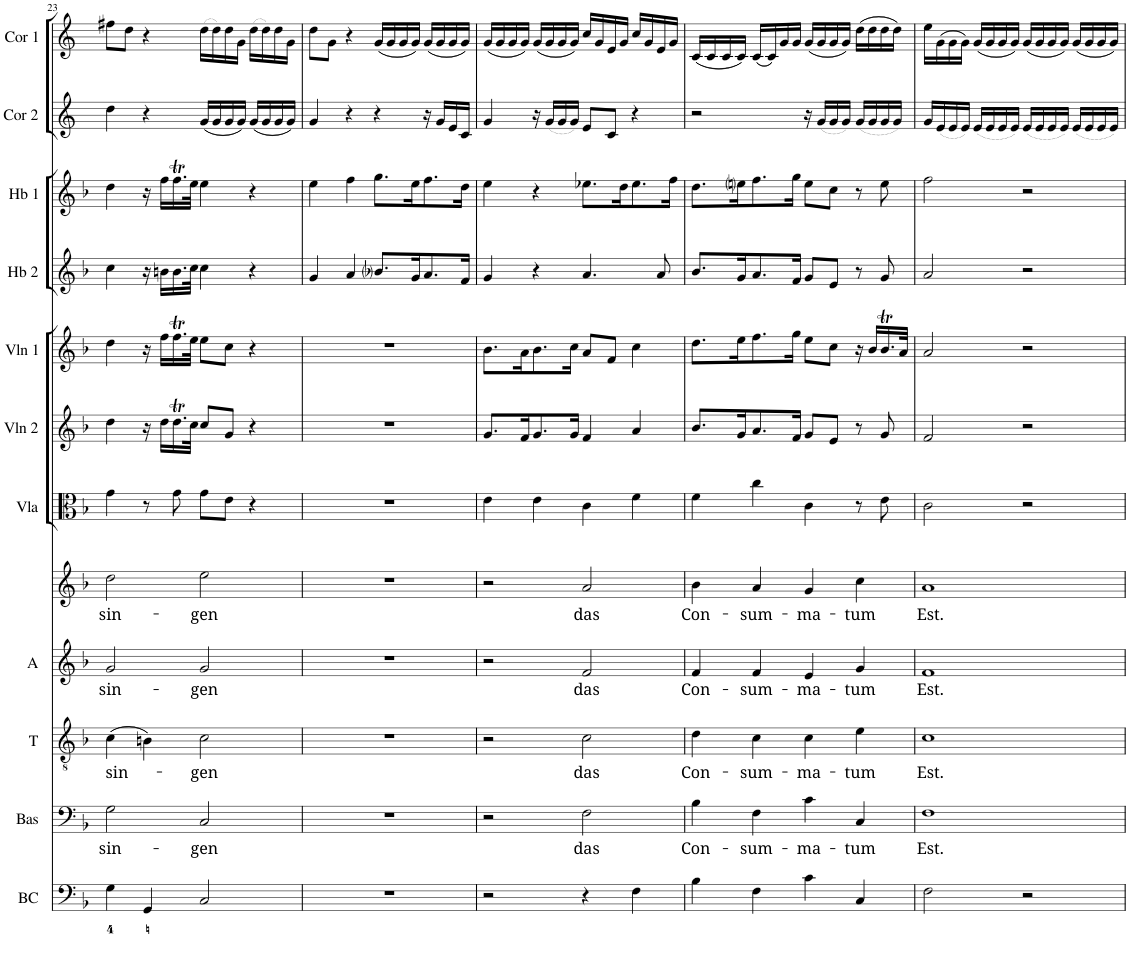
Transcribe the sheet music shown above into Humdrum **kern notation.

**kern	**kern	**text	**kern	**text	**kern	**text	**kern	**text	**kern	**kern	**kern	**kern	**kern	**kern	**kern
*part12	*part11	*part11	*part10	*part10	*part9	*part9	*part8	*part8	*part7	*part6	*part5	*part4	*part3	*part2	*part1
*staff12	*staff11	*staff11	*staff10	*staff10	*staff9	*staff9	*staff8	*staff8	*staff7	*staff6	*staff5	*staff4	*staff3	*staff2	*staff1
*I"Basse continue	*I"Basse	*	*I"Ténor	*	*I"Alto	*	*I"Soprano 1 &amp; 2	*	*I"Viola	*I"Violon 2	*I"Violon 1	*I"Hautbois 2	*I"Hautbois 1	*I"Cor en fa 2	*I"Cor en fa 1
*I'BC	*I'Bas	*	*I'T	*	*I'A	*	*	*	*I'Vla	*I'Vln 2	*I'Vln 1	*I'Hb 2	*I'Hb 1	*I'Cor 2	*I'Cor 1
!!LO:PB:g=z
*clefF4	*clefF4	*	*clefGv2	*	*clefG2	*	*clefG2	*	*clefC3	*clefG2	*clefG2	*clefG2	*clefG2	*clefG2	*clefG2
*Trd7c12	*	*	*	*	*	*	*	*	*	*	*	*	*	*Trd4c7	*Trd4c7
*k[b-]	*k[b-]	*	*k[b-]	*	*k[b-]	*	*k[b-]	*	*k[b-]	*k[b-]	*k[b-]	*k[b-]	*k[b-]	*k[]	*k[]
*M4/4	*M4/4	*	*M4/4	*	*M4/4	*	*M4/4	*	*M4/4	*M4/4	*M4/4	*M4/4	*M4/4	*M4/4	*M4/4
*met(c)	*met(c)	*	*met(c)	*	*met(c)	*	*met(c)	*	*met(c)	*met(c)	*met(c)	*met(c)	*met(c)	*met(c)	*met(c)
=23	=23	=23	=23	=23	=23	=23	=23	=23	=23	=23	=23	=23	=23	=23	=23
!	!	!LO:LY:b	!	!LO:LY:b	!	!LO:LY:b	!	!LO:LY:b	!	!	!	!	!	!	!
4G\	2G\	sin-	(>4c\	sin-	2g/	sin-	2dd\	sin-	4g\	4dd\	4dd\	4cc\	4dd\	4dd\	8ff#X\L
.	.	.	.	.	.	.	.	.	.	.	.	.	.	.	8dd\J
4GG/	.	.	4Bn\)	.	.	.	.	.	8r	16r	16r	16r	16r	4r	4r
.	.	.	.	.	.	.	.	.	.	16dd\LL	16ff\LL	16bn\LL	16ff\LL	.	.
.	.	.	.	.	.	.	.	.	8g\	16.ddT\	16.ffT\	16.b\	16.ffT\	.	.
.	.	.	.	.	.	.	.	.	.	32cc\JJk	32ee\JJk	32cc\JJk	32ee\JJk	.	.
!	!	!LO:LY:b	!	!LO:LY:b	!	!LO:LY:b	!	!LO:LY:b	!	!	!	!	!	!	!
2C/	2C/	-gen	2c\	-gen	2g/	-gen	2ee\	-gen	8g\L	8cc/L	8ee\L	4cc\	4ee\	(<16g/LL	(>16dd\LL
.	.	.	.	.	.	.	.	.	.	.	.	.	.	16g/	16dd\)
.	.	.	.	.	.	.	.	.	8e\J	8g/J	8cc\J	.	.	16g/	16dd\
.	.	.	.	.	.	.	.	.	.	.	.	.	.	16g/JJ)	16g\JJ
.	.	.	.	.	.	.	.	.	4r	4r	4r	4r	4r	(<16g/LL	(>16dd\LL
.	.	.	.	.	.	.	.	.	.	.	.	.	.	16g/	16dd\)
.	.	.	.	.	.	.	.	.	.	.	.	.	.	16g/	16dd\
.	.	.	.	.	.	.	.	.	.	.	.	.	.	16g/JJ)	16g\JJ
=24	=24	=24	=24	=24	=24	=24	=24	=24	=24	=24	=24	=24	=24	=24	=24
1r	1r	.	1r	.	1r	.	1r	.	1r	1r	1r	4g/	4ee\	4g/	8dd\L
.	.	.	.	.	.	.	.	.	.	.	.	.	.	.	8g\J
.	.	.	.	.	.	.	.	.	.	.	.	4a/	4ff\	4r	4r
.	.	.	.	.	.	.	.	.	.	.	.	8.b-i/L	8.gg\L	4r	(<16g/LL
.	.	.	.	.	.	.	.	.	.	.	.	.	.	.	16g/
.	.	.	.	.	.	.	.	.	.	.	.	.	.	.	16g/
.	.	.	.	.	.	.	.	.	.	.	.	16g/K	16ee\K	.	16g/JJ)
.	.	.	.	.	.	.	.	.	.	.	.	8.a/	8.ff\	16r	(<16g/LL
.	.	.	.	.	.	.	.	.	.	.	.	.	.	16g/LL	16g/
.	.	.	.	.	.	.	.	.	.	.	.	.	.	16e/	16g/
.	.	.	.	.	.	.	.	.	.	.	.	16f/Jk	16dd\Jk	16c/JJ	16g/JJ)
=25	=25	=25	=25	=25	=25	=25	=25	=25	=25	=25	=25	=25	=25	=25	=25
2r	2r	.	2r	.	2r	.	2r	.	4e\	8.g/L	8.b-\L	4g/	4ee\	4g/	(<16g/LL
.	.	.	.	.	.	.	.	.	.	.	.	.	.	.	16g/
.	.	.	.	.	.	.	.	.	.	.	.	.	.	.	16g/
.	.	.	.	.	.	.	.	.	.	16f/K	16a\K	.	.	.	16g/JJ)
.	.	.	.	.	.	.	.	.	4e\	8.g/	8.b-\	4r	4r	16r	(<16g/LL
.	.	.	.	.	.	.	.	.	.	.	.	.	.	(<16g/LL	16g/
.	.	.	.	.	.	.	.	.	.	.	.	.	.	16g/	16g/
.	.	.	.	.	.	.	.	.	.	16g/Jk	16cc\Jk	.	.	16g/JJ)	16g/JJ)
!	!	!LO:LY:b	!	!LO:LY:b	!	!LO:LY:b	!	!LO:LY:b	!	!	!	!	!	!	!
4r	2F\	das	2c\	das	2f/	das	2a/	das	4c\	4f/	8a/L	4.a/	8.ee-X\L	8e/L	16cc/LL
.	.	.	.	.	.	.	.	.	.	.	.	.	.	.	16g/
.	.	.	.	.	.	.	.	.	.	.	8f/J	.	.	8c/J	16e/
.	.	.	.	.	.	.	.	.	.	.	.	.	16dd\K	.	16g/JJ
4F\	.	.	.	.	.	.	.	.	4f\	4a/	4cc\	.	8.ee-\	4r	16cc/LL
.	.	.	.	.	.	.	.	.	.	.	.	.	.	.	16g/
.	.	.	.	.	.	.	.	.	.	.	.	8a/	.	.	16e/
.	.	.	.	.	.	.	.	.	.	.	.	.	16ff\Jk	.	16g/JJ
=26	=26	=26	=26	=26	=26	=26	=26	=26	=26	=26	=26	=26	=26	=26	=26
!	!	!LO:LY:b	!	!LO:LY:b	!	!LO:LY:b	!	!LO:LY:b	!	!	!	!	!	!	!
4B-\	4B-\	Con-	4d\	Con-	4f/	Con-	4b-\	Con-	4f\	8.b-/L	8.dd\L	8.b-/L	8.dd\L	2r	(<16c/LL
.	.	.	.	.	.	.	.	.	.	.	.	.	.	.	16c/
.	.	.	.	.	.	.	.	.	.	.	.	.	.	.	16c/
.	.	.	.	.	.	.	.	.	.	16g/K	16ee\K	16g/K	16eeni\K	.	16c/JJ)
!	!	!LO:LY:b	!	!LO:LY:b	!	!LO:LY:b	!	!LO:LY:b	!	!	!	!	!	!	!
4F\	4F\	-sum-	4c\	-sum-	4f/	-sum-	4a/	-sum-	4cc\	8.a/	8.ff\	8.a/	8.ff\	.	(<16c/LL
.	.	.	.	.	.	.	.	.	.	.	.	.	.	.	16c/)
.	.	.	.	.	.	.	.	.	.	.	.	.	.	.	16g/
.	.	.	.	.	.	.	.	.	.	16f/Jk	16gg\Jk	16f/Jk	16gg\Jk	.	16g/JJ
!	!	!LO:LY:b	!	!LO:LY:b	!	!LO:LY:b	!	!LO:LY:b	!	!	!	!	!	!	!
4c\	4c\	-ma-	4c\	-ma-	4e/	-ma-	4g/	-ma-	4c\	8g/L	8ee\L	8g/L	8ee\L	16r	(<16g/LL
.	.	.	.	.	.	.	.	.	.	.	.	.	.	(<16g/LL	16g/
.	.	.	.	.	.	.	.	.	.	8e/J	8cc\J	8e/J	8cc\J	16g/	16g/
.	.	.	.	.	.	.	.	.	.	.	.	.	.	16g/JJ)	16g/JJ)
!	!	!LO:LY:b	!	!LO:LY:b	!	!LO:LY:b	!	!LO:LY:b	!	!	!	!	!	!	!
4C/	4C/	-tum	4e\	-tum	4g/	-tum	4cc\	-tum	8r	8r	16r	8r	8r	(<16g/LL	(>16dd\LL
.	.	.	.	.	.	.	.	.	.	.	16b-/LL	.	.	16g/	16dd\
.	.	.	.	.	.	.	.	.	8e\	8g/	16.b-T/	8g/	8ee\	16g/	16dd\
.	.	.	.	.	.	.	.	.	.	.	.	.	.	16g/JJ)	16dd\JJ)
.	.	.	.	.	.	.	.	.	.	.	32a/JJk	.	.	.	.
=27	=27	=27	=27	=27	=27	=27	=27	=27	=27	=27	=27	=27	=27	=27	=27
!	!	!LO:LY:b	!	!LO:LY:b	!	!LO:LY:b	!	!LO:LY:b	!	!	!	!	!	!	!
2F\	1F	Est.	1c	Est.	1f	Est.	1a	Est.	2c\	2f/	2a/	2a/	2ff\	16g/LL	16ee\LL
.	.	.	.	.	.	.	.	.	.	.	.	.	.	(<16e/	(>16g\
.	.	.	.	.	.	.	.	.	.	.	.	.	.	16e/	16g\
.	.	.	.	.	.	.	.	.	.	.	.	.	.	16e/JJ)	16g\JJ)
.	.	.	.	.	.	.	.	.	.	.	.	.	.	(<16e/LL	(<16g/LL
.	.	.	.	.	.	.	.	.	.	.	.	.	.	16e/	16g/
.	.	.	.	.	.	.	.	.	.	.	.	.	.	16e/	16g/
.	.	.	.	.	.	.	.	.	.	.	.	.	.	16e/JJ)	16g/JJ)
2r	.	.	.	.	.	.	.	.	2r	2r	2r	2r	2r	(<16e/LL	(<16g/LL
.	.	.	.	.	.	.	.	.	.	.	.	.	.	16e/	16g/
.	.	.	.	.	.	.	.	.	.	.	.	.	.	16e/	16g/
.	.	.	.	.	.	.	.	.	.	.	.	.	.	16e/JJ)	16g/JJ)
.	.	.	.	.	.	.	.	.	.	.	.	.	.	(<16e/LL	(<16g/LL
.	.	.	.	.	.	.	.	.	.	.	.	.	.	16e/	16g/
.	.	.	.	.	.	.	.	.	.	.	.	.	.	16e/	16g/
.	.	.	.	.	.	.	.	.	.	.	.	.	.	16e/JJ)	16g/JJ)
=	=	=	=	=	=	=	=	=	=	=	=	=	=	=	=
*-	*-	*-	*-	*-	*-	*-	*-	*-	*-	*-	*-	*-	*-	*-	*-
